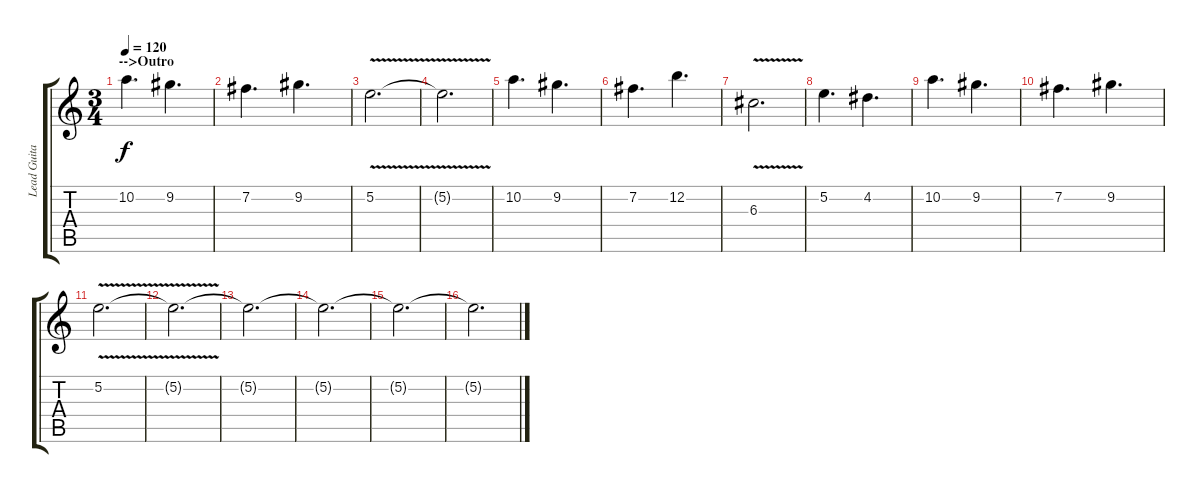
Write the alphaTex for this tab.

\track ("Lead Guitar" "Lead Guita") {instrument overdrivenguitar}
\staff {score tabs}
\tuning (E4 B3 G3 D3 A2 E2) {hide}
\ts (3 4)
\section ("" "-->Outro")
\tempo 120
\clef g2
\ks c
10.2.4{d dy f} 9.2.4{d} |
7.2.4{d} 9.2.4{d} |
5.2{v}.2{d} |
5.2{t}.2{d} |
10.2.4{d} 9.2.4{d} |
7.2.4{d} 12.2.4{d} |
6.3{v}.2{d} |
5.2.4{d} 4.2.4{d} |
10.2.4{d} 9.2.4{d} |
7.2.4{d} 9.2.4{d} |
5.2{v}.2{d volume 4} |
5.2{t}.2{d} |
5.2{t}.2{d} |
5.2{t}.2{d} |
5.2{t}.2{d} |
5.2{t}.2{d}
